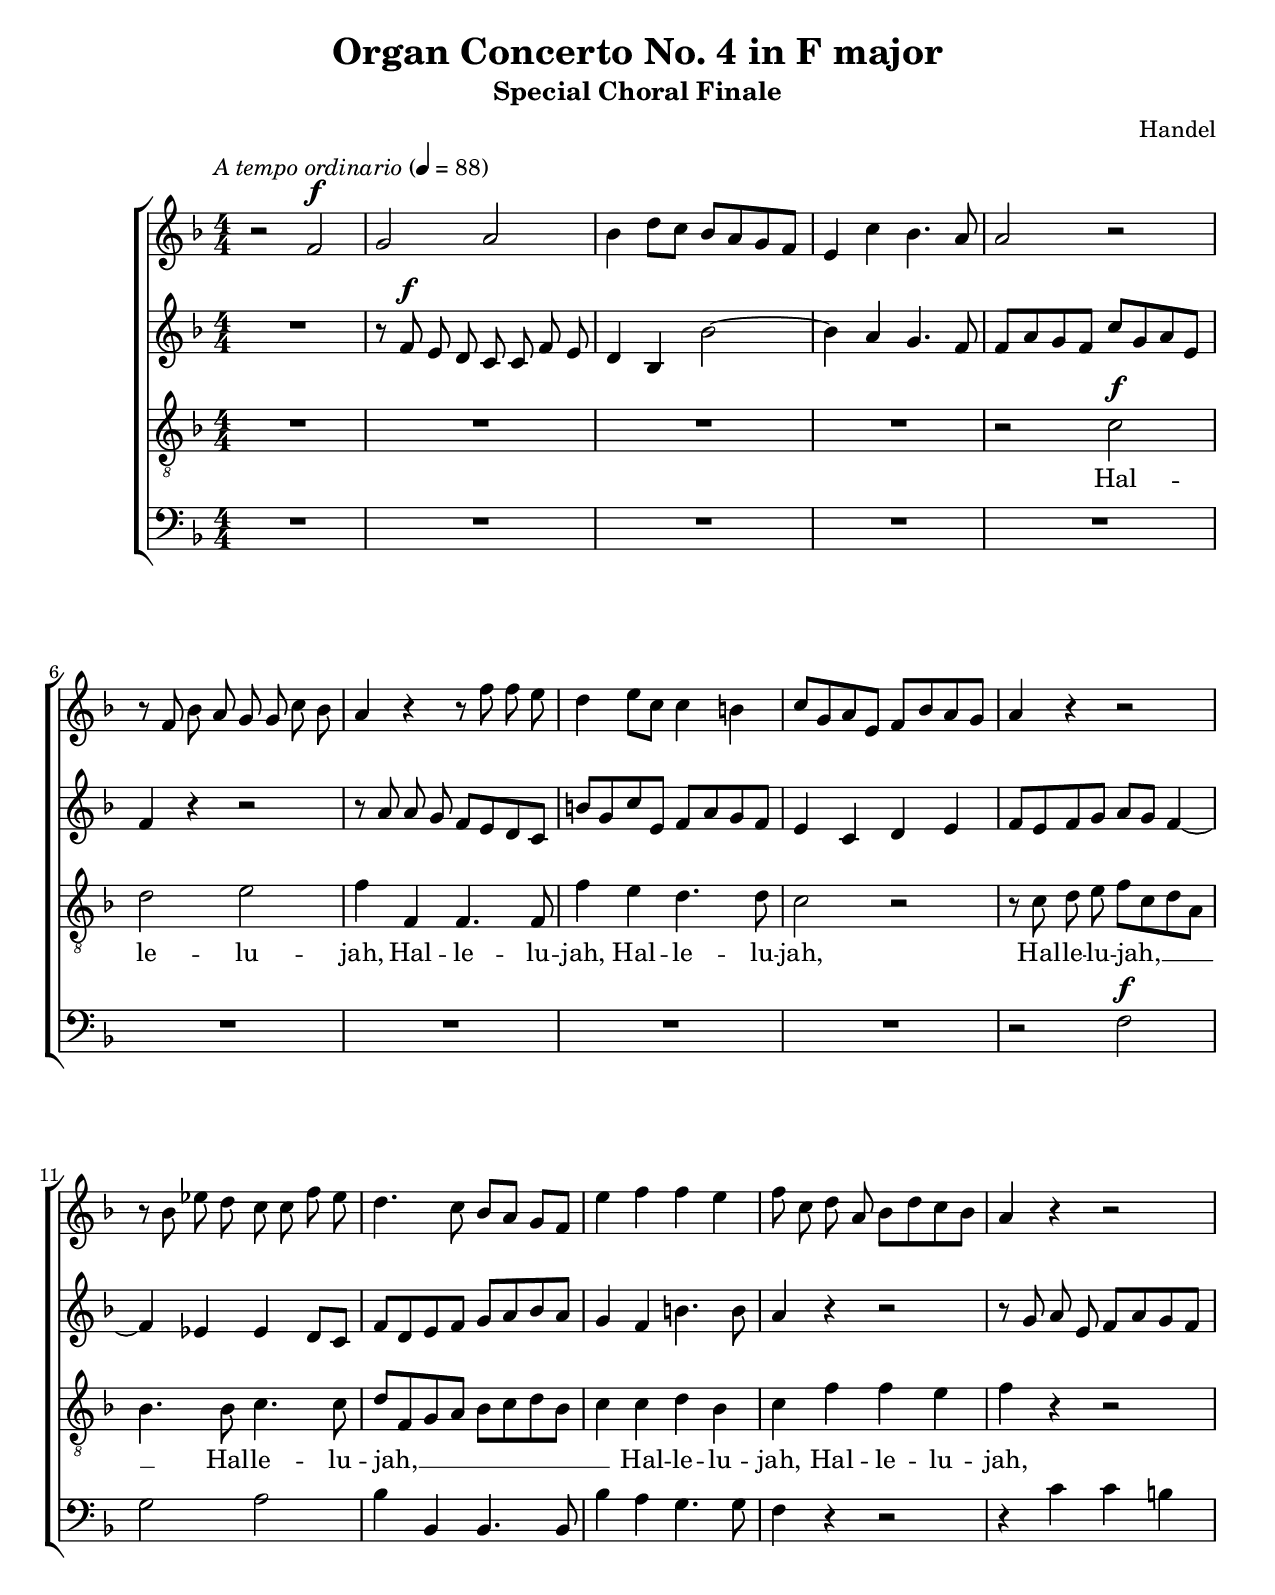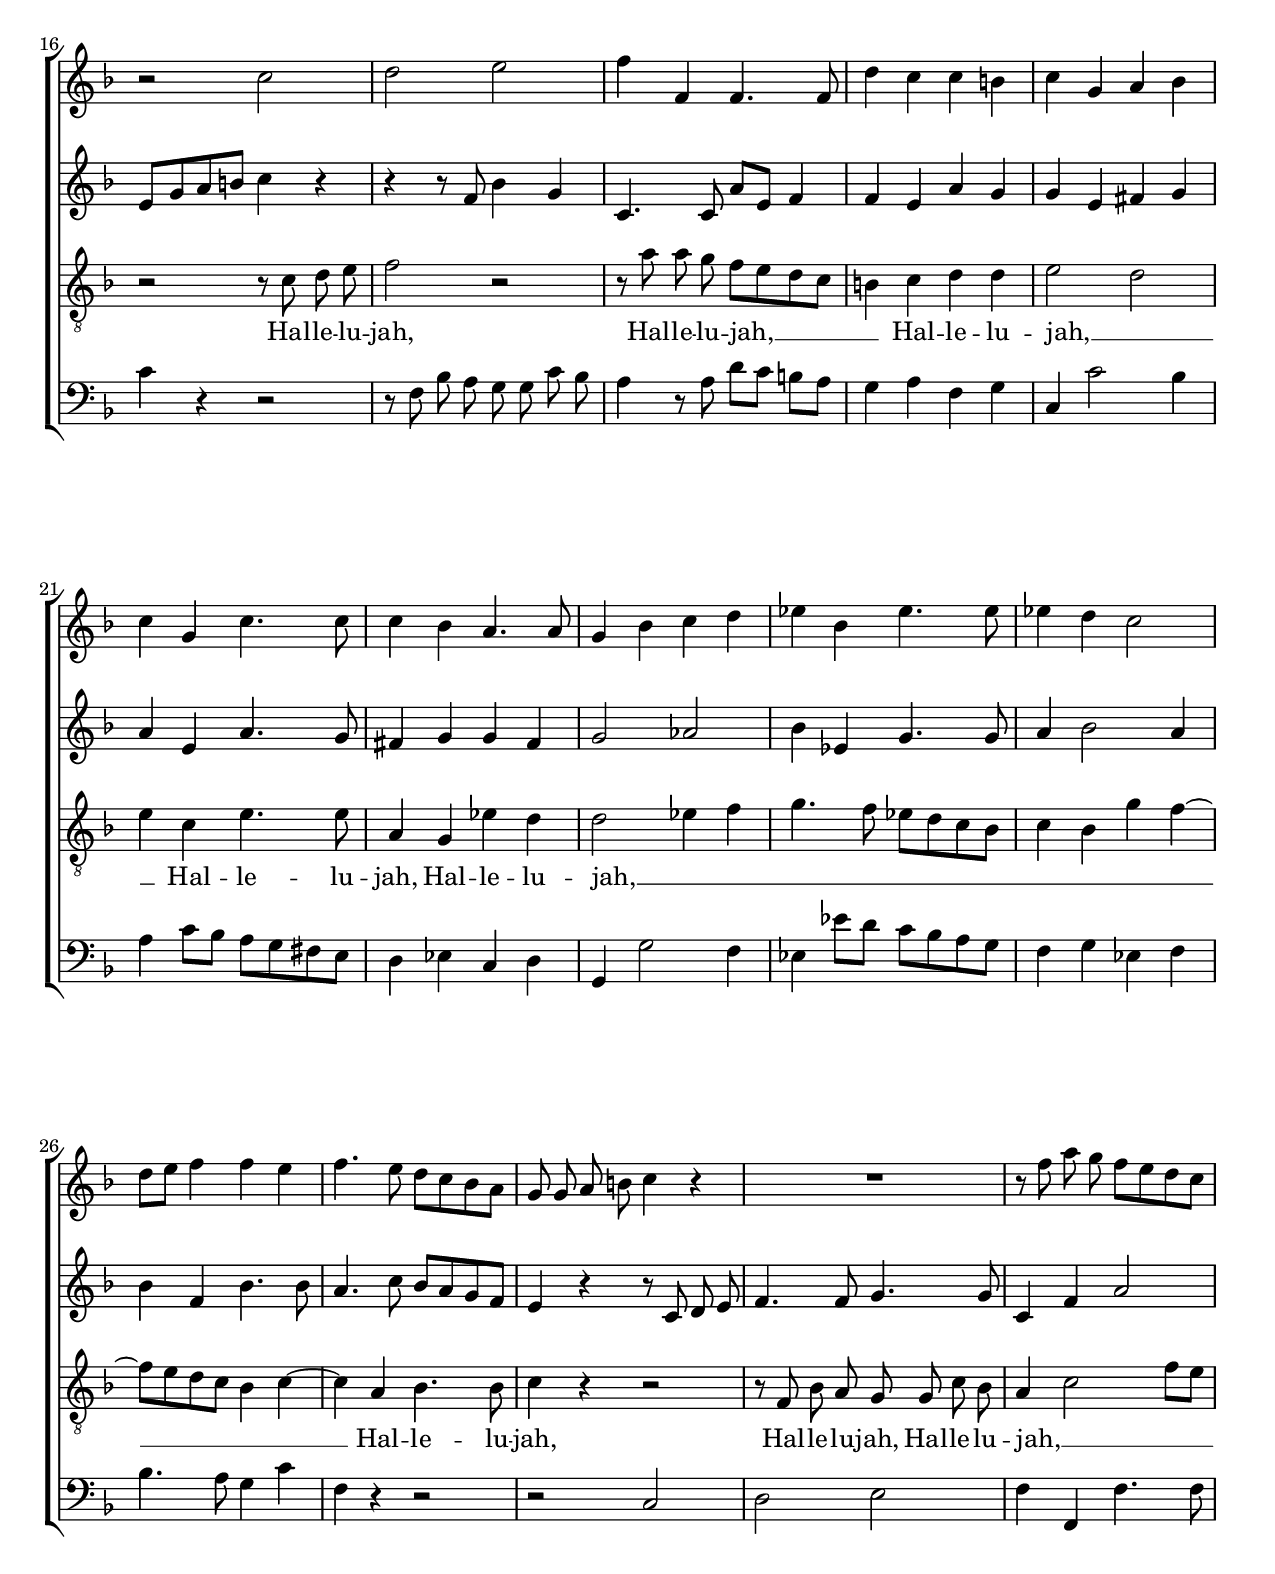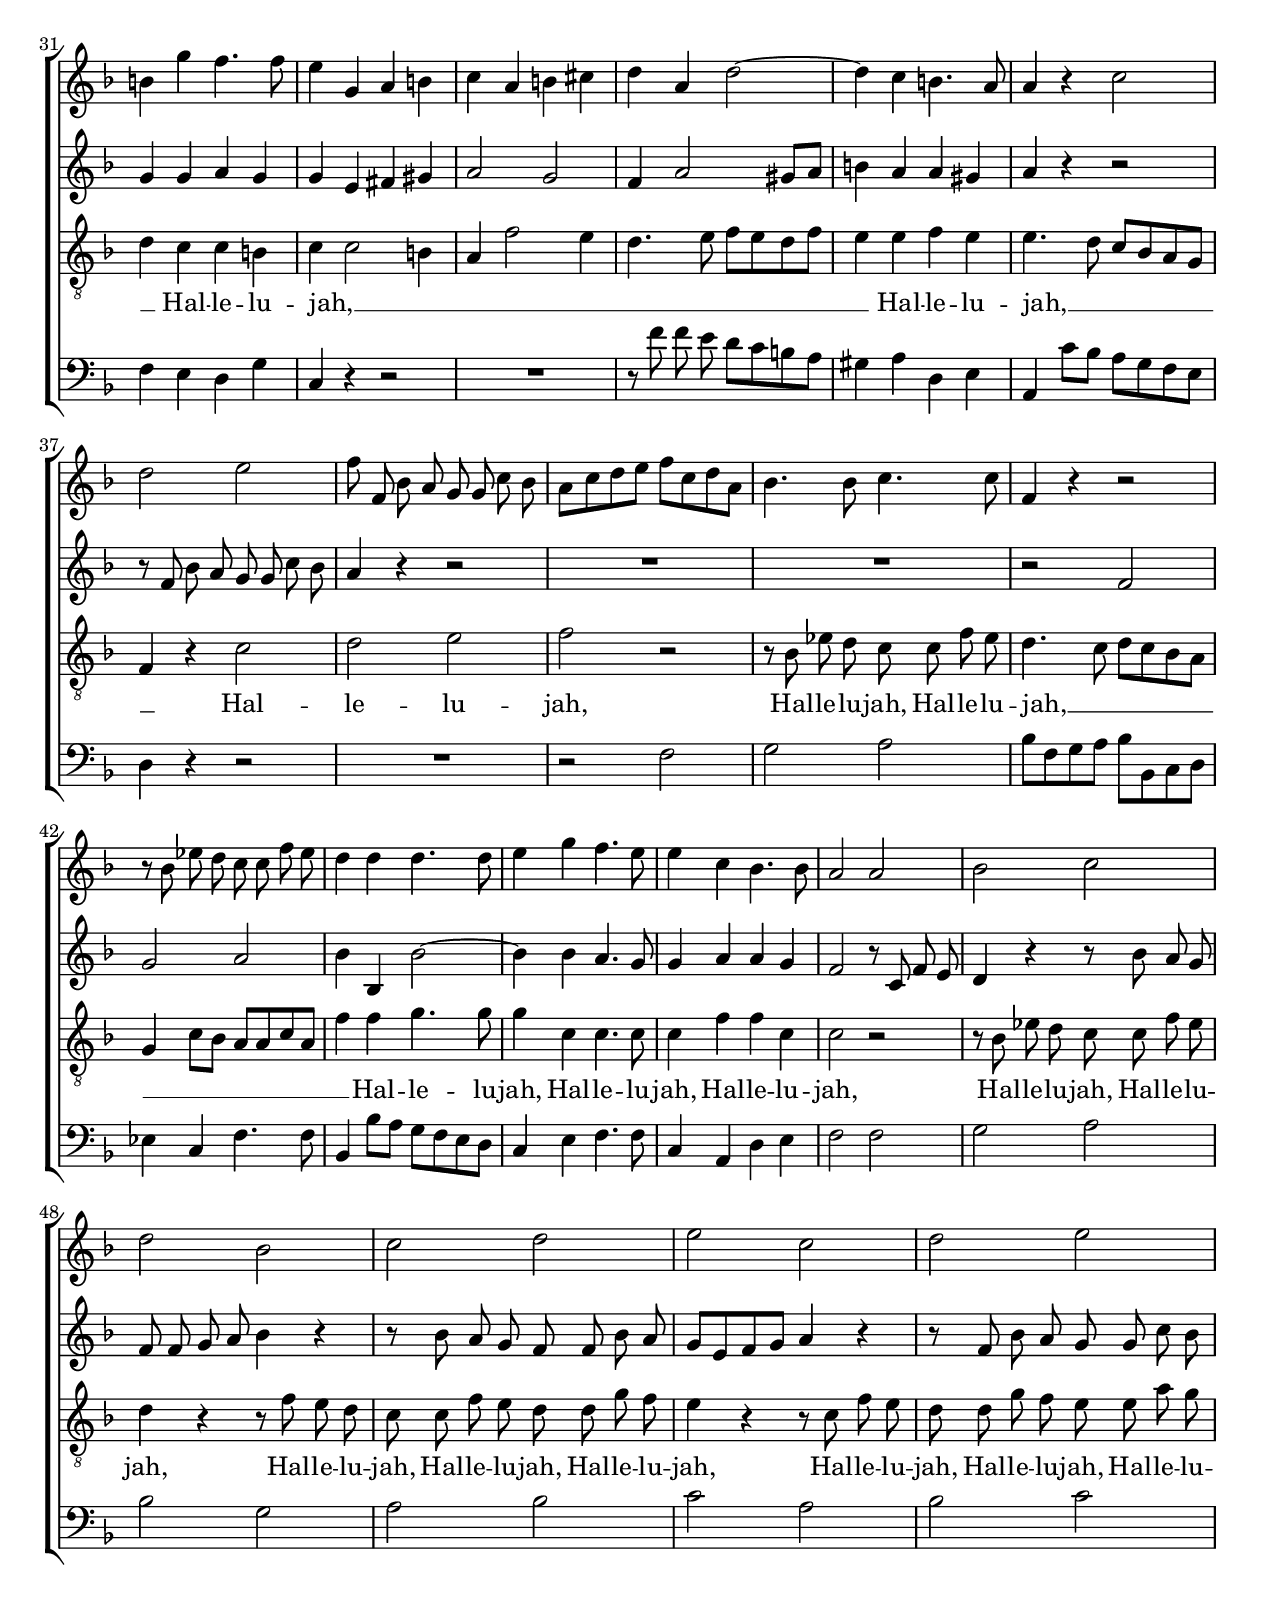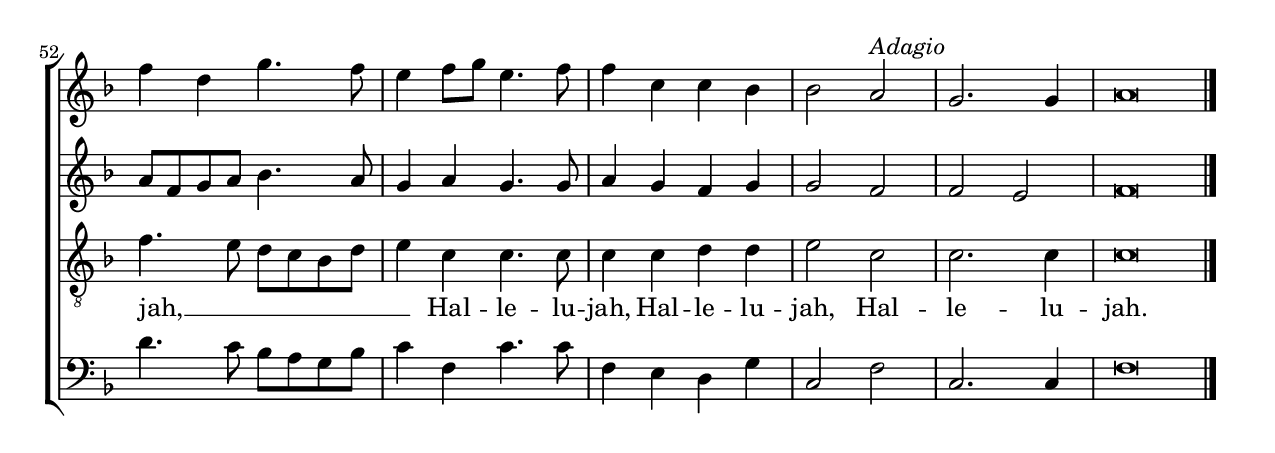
\version "2.19.40"

adagio = { \tempo \markup\medium\italic{Adagio} }
tenor = \relative c' {
  \key f \major
  \time 4/4
  \tempo \markup\medium\italic{A tempo ordinario} 4 = 88

  R1*4
  r2 c2\f | d2 e2 | f4 f, f4. f8 | f'4 e d4. d8
  c2 r2 | r8 c d e f[ c d a] | bes4. bes8 c4. c8 | d[ f, g a] bes[ c d bes]

  c4 c d bes | c f f e | f r r2 | r2 r8 c d e
  f2 r2 | r8 a a g f[ e d c] | b4 c d d | e2 d2
  e4 c e4. e8 | a,4 g ees' d | d2 ees4 f4 | g4. f8 ees[ d c bes]

  c4 bes g' f~ | f8[ e d c] bes4 c4~ | c a bes4. bes8 | c4 r r2
  r8 f,8 bes a g g c bes | a4 c2 f8[ e] | d4 c c b | c c2 b4
  a4 f'2 e4 | d4. e8 f[ e d f] | e4 e f e | e4. d8 c[ bes a g]

  f4 r c'2 | d2 e2 | f r
  r8 bes, ees d c c f ees | d4. c8 d[ c bes a] | g4 c8[ bes] a[ a c a]
  f'4 f g4. g8 | g4 c, c4. c8 | c4 f f c | c2 r2

  % second bar: no reason for the natural sign?
  r8 bes ees d c c f ees | d4 r r8 f8 e d | c c f e d d g f
  e4 r r8 c f e | d d g f e e a g | f4. e8 d[ c bes d]
  e4 c c4. c8 | c4 c d d | e2 \adagio c | c2. c4 |
    \cadenzaOn c\breve\bar "|."
}

tenor_lyrics = \lyricmode {
  Hal -- le -- lu -- jah,
  Hal -- le -- lu -- jah,
  Hal -- le -- lu -- jah,
  Hal -- le -- lu -- jah, __ _
  Hal -- le -- lu -- jah, __ _ _

  Hal -- le -- lu -- jah,
  Hal -- le -- lu -- jah,
  Hal -- le -- lu -- jah,
  Hal -- le -- lu -- jah, __ _
  Hal -- le -- lu -- jah, __ _ _
  Hal -- le -- lu -- jah,
  Hal -- le -- lu -- jah, __ _ _ _  _ _ _  _ _ _  _ _

  Hal -- le -- lu -- jah,
  Hal -- le -- lu -- jah,
  Hal -- le -- lu -- jah, __ _ _ _
  Hal -- le -- lu -- jah, __ _ _ _  _ _ _  _ _ _
  Hal -- le -- lu -- jah, __ _ _ _

  Hal -- le -- lu -- jah,
  Hal -- le -- lu -- jah,
  Hal -- le -- lu -- jah, __ _ _ _  _ _ _
  Hal -- le -- lu -- jah,
  Hal -- le -- lu -- jah,
  Hal -- le -- lu -- jah,

  Hal -- le -- lu -- jah,
  Hal -- le -- lu -- jah,
  Hal -- le -- lu -- jah,
  Hal -- le -- lu -- jah,
  Hal -- le -- lu -- jah,
  Hal -- le -- lu -- jah,
  Hal -- le -- lu -- jah,
  Hal -- le -- lu -- jah, __ _ _ _
  Hal -- le -- lu -- jah,
  Hal -- le -- lu -- jah,
  Hal -- le -- lu -- jah.
}

soprano = \relative c' {
  \key f \major
  \time 4/4
  r2 f2\f | g a | bes4 d8[ c] bes[ a g f] | e4 c' bes4. a8
  a2 r2 | r8 f bes a g g c bes | a4 r r8 f' f e | d4 e8[ c] c4 b
  c8[ g a e] f[ bes a g] | a4 r r2 | r8 bes ees d c c f ees |
    d4. c8 bes[ a] g[ f]

  e'4 f4 f e | f8 c d a bes[ d c bes] | a4 r4 r2 | r2 c2
  d2 e2 | f4 f, f4. f8 | d'4 c c b | c g a bes
  c4 g c4. c8 | c4 bes a4. a8 | g4 bes c d | ees bes ees4. ees8

  ees4 d c2 | d8[ e] f4 f e4 | f4. e8 d8[ c bes a] | g g a b c4 r
  R1 | r8 f a g f[ e d c] | b4 g' f4. f8 | e4 g, a b
  c4 a b cis | d a d2~ | d4 c b4. a8 | a4 r4 c2 |

  d2 e | f8 f, bes a g g c bes | a[ c d e] f[ c d a]
  bes4. bes8 c4. c8 | f,4 r4 r2 | r8 bes ees d c c f ees
  d4 d d4. d8 | e4 g f4. e8 | e4 c bes4. bes8 | a2 a

  bes2 c | d bes | c d
  e c | d e | f4 d g4. f8
  e4 f8[ g] e4. f8 | f4 c c bes | bes2 a | g2. g4 | a\breve
}

alto = \relative c' {
  \key f \major
  \time 4/4
  R1 | r8 f\f e d c c f e | d4 bes bes'2~ | bes4 a4 g4. f8
  f8[ a g f] c'[ g a e] | f4 r r2 | r8 a a g f[ e d c] | b'[ g c e,] f[ a g f]
  e4 c d e | f8[ e f g] a[ g] f4~ | f ees ees d8[ c] | f[ d e f] g[ a bes a]

  g4 f b4. b8 | a4 r4 r2 | r8 g a e f[ a g f] | e[ g a b] c4 r
  r4 r8 f, bes4 g | c,4. c8 a'[ e] f4 | f e a g | g e fis g
  a4 e a4. g8 | fis4 g g fis | g2 aes | bes4 ees, g4. g8

  a4 bes2 a4 | bes4 f4 bes4. bes8 | a4. c8 bes[ a g f] | e4 r r8 c d e
  f4. f8 g4. g8 | c,4 f a2 | g4 g a g | g e fis gis
  a2 g | f4 a2 gis8[ a] | b4 a a gis | a4 r r2

  r8 f bes a g g c bes | a4 r4 r2 | R1
  R1 | r2 f2 | g a
  bes4 bes, bes'2~ | bes4 bes a4. g8 | g4 a a g | f2 r8 c f e

  d4 r r8 bes' a g | f f g a bes4 r4 | r8 bes a g f f bes a
  g[ e f g] a4 r | r8 f bes a g  g c bes | a[ f g a] bes4. a8
  g4 a g4. g8 | a4 g f g | g2 f | f e | f\breve
}

bass = \relative c {
  \key f \major
  \time 4/4
  R1*4
  R1*4
  R1 | r2 f\f | g a | bes4 bes, bes4. bes8

  bes'4 a g4. g8 | f4 r4 r2 | r4 c'4 c b | c r r2
  r8 f,8 bes a g g c bes | a4 r8 a8 d[ c] b[ a] | g4 a f g | c, c'2 bes4
  a4 c8[ bes] a[ g fis e] | d4 ees c d | g, g'2 f4 | ees ees'8[ d] c[ bes a g]

  f4 g ees f | bes4. a8 g4 c | f, r4 r2 | r2 c2
  d2 e | f4 f, f'4. f8 | f4 e d g | c, r r2
  R1 | r8 f'8 f e d[ c b a] | gis4 a d, e | a, c'8[ bes] a[ g f e]

  d4 r4 r2 | R1 | r2 f2
  g2 a | bes8[ f g a] bes[ bes, c d] | ees4 c f4. f8
  bes,4 bes'8[ a] g[ f e d] | c4 e f4. f8 | c4 a d e | f2 f

  g a | bes g | a bes
  c a | bes c | d4. c8 bes[ a g bes]
  c4 f, c'4. c8 | f,4 e d g | c,2 f c2. c4 | f\breve
}

\paper {
  #(set-paper-size "letter")
  print-page-number = ##f
  top-margin = 1\cm
  bottom-margin = 1\cm
  %left-margin
  %right-margin
}

\header {
  title = "Organ Concerto No. 4 in F major"
  subtitle = "Special Choral Finale"
  composer = "Handel"
}

choralDefaults = {
  \numericTimeSignature
  \autoBeamOff
  \dynamicUp
}
lyricDefaults = {
  %\override LyricText.font-name = #"Liberation Serif"
}

\score {
  \bookOutputName "finale"
  <<
    \new ChoirStaff <<
      \new Voice = "soprano" {
        \choralDefaults
        \clef "treble"
        \soprano
      }
      \new Voice = "alto" {
        \choralDefaults
        \clef "treble"
        \alto
      }
      \new Voice = "tenor" {
        \choralDefaults
        \clef "treble_8"
        \tenor
      }
      \new Lyrics \lyricsto "tenor" {
        \lyricDefaults
        \tenor_lyrics
      }
      \new Voice = "bass" {
        \choralDefaults
        \clef "bass"
        \bass
      }
    >>
  >>
}
